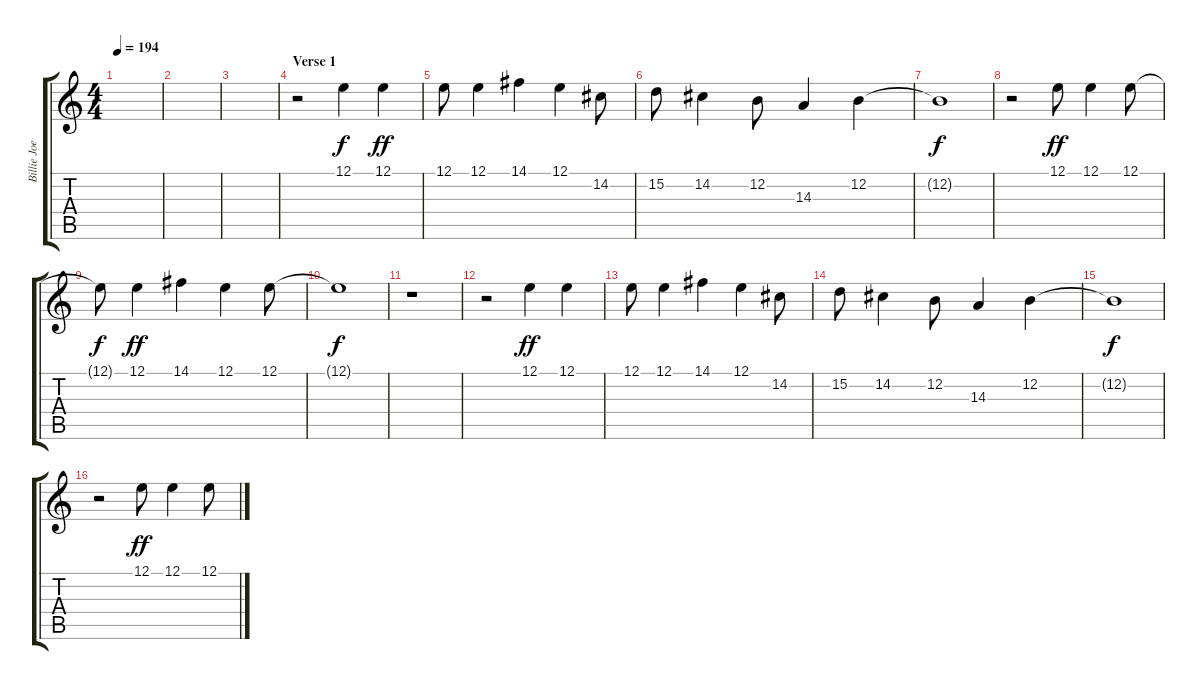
\track ("Billie Joe (Vocals)" "Billie Joe") {instrument englishhorn}
\staff {score tabs}
\tuning (E4 B3 G3 D3 A2 E2) {hide}
\ts (4 4)
\tempo 194
\clef g2
\ks c
|
|
|
\section ("" "Verse 1")
r.2 12.1.4 12.1.4{dy ff} |
12.1.8 12.1.4 14.1.4 12.1.4 14.2.8 |
15.2.8 14.2.4 12.2.8 14.3.4 12.2.4 |
12.2{t}.1{dy f} |
r.2 12.1.8{dy ff} 12.1.4 12.1.8 |
12.1{t}.8{dy f} 12.1.4{dy ff} 14.1.4 12.1.4 12.1.8 |
12.1{t}.1{dy f} |
r.1 |
r.2 12.1.4{dy ff} 12.1.4 |
12.1.8 12.1.4 14.1.4 12.1.4 14.2.8 |
15.2.8 14.2.4 12.2.8 14.3.4 12.2.4 |
12.2{t}.1{dy f} |
r.2 12.1.8{dy ff} 12.1.4 12.1.8
